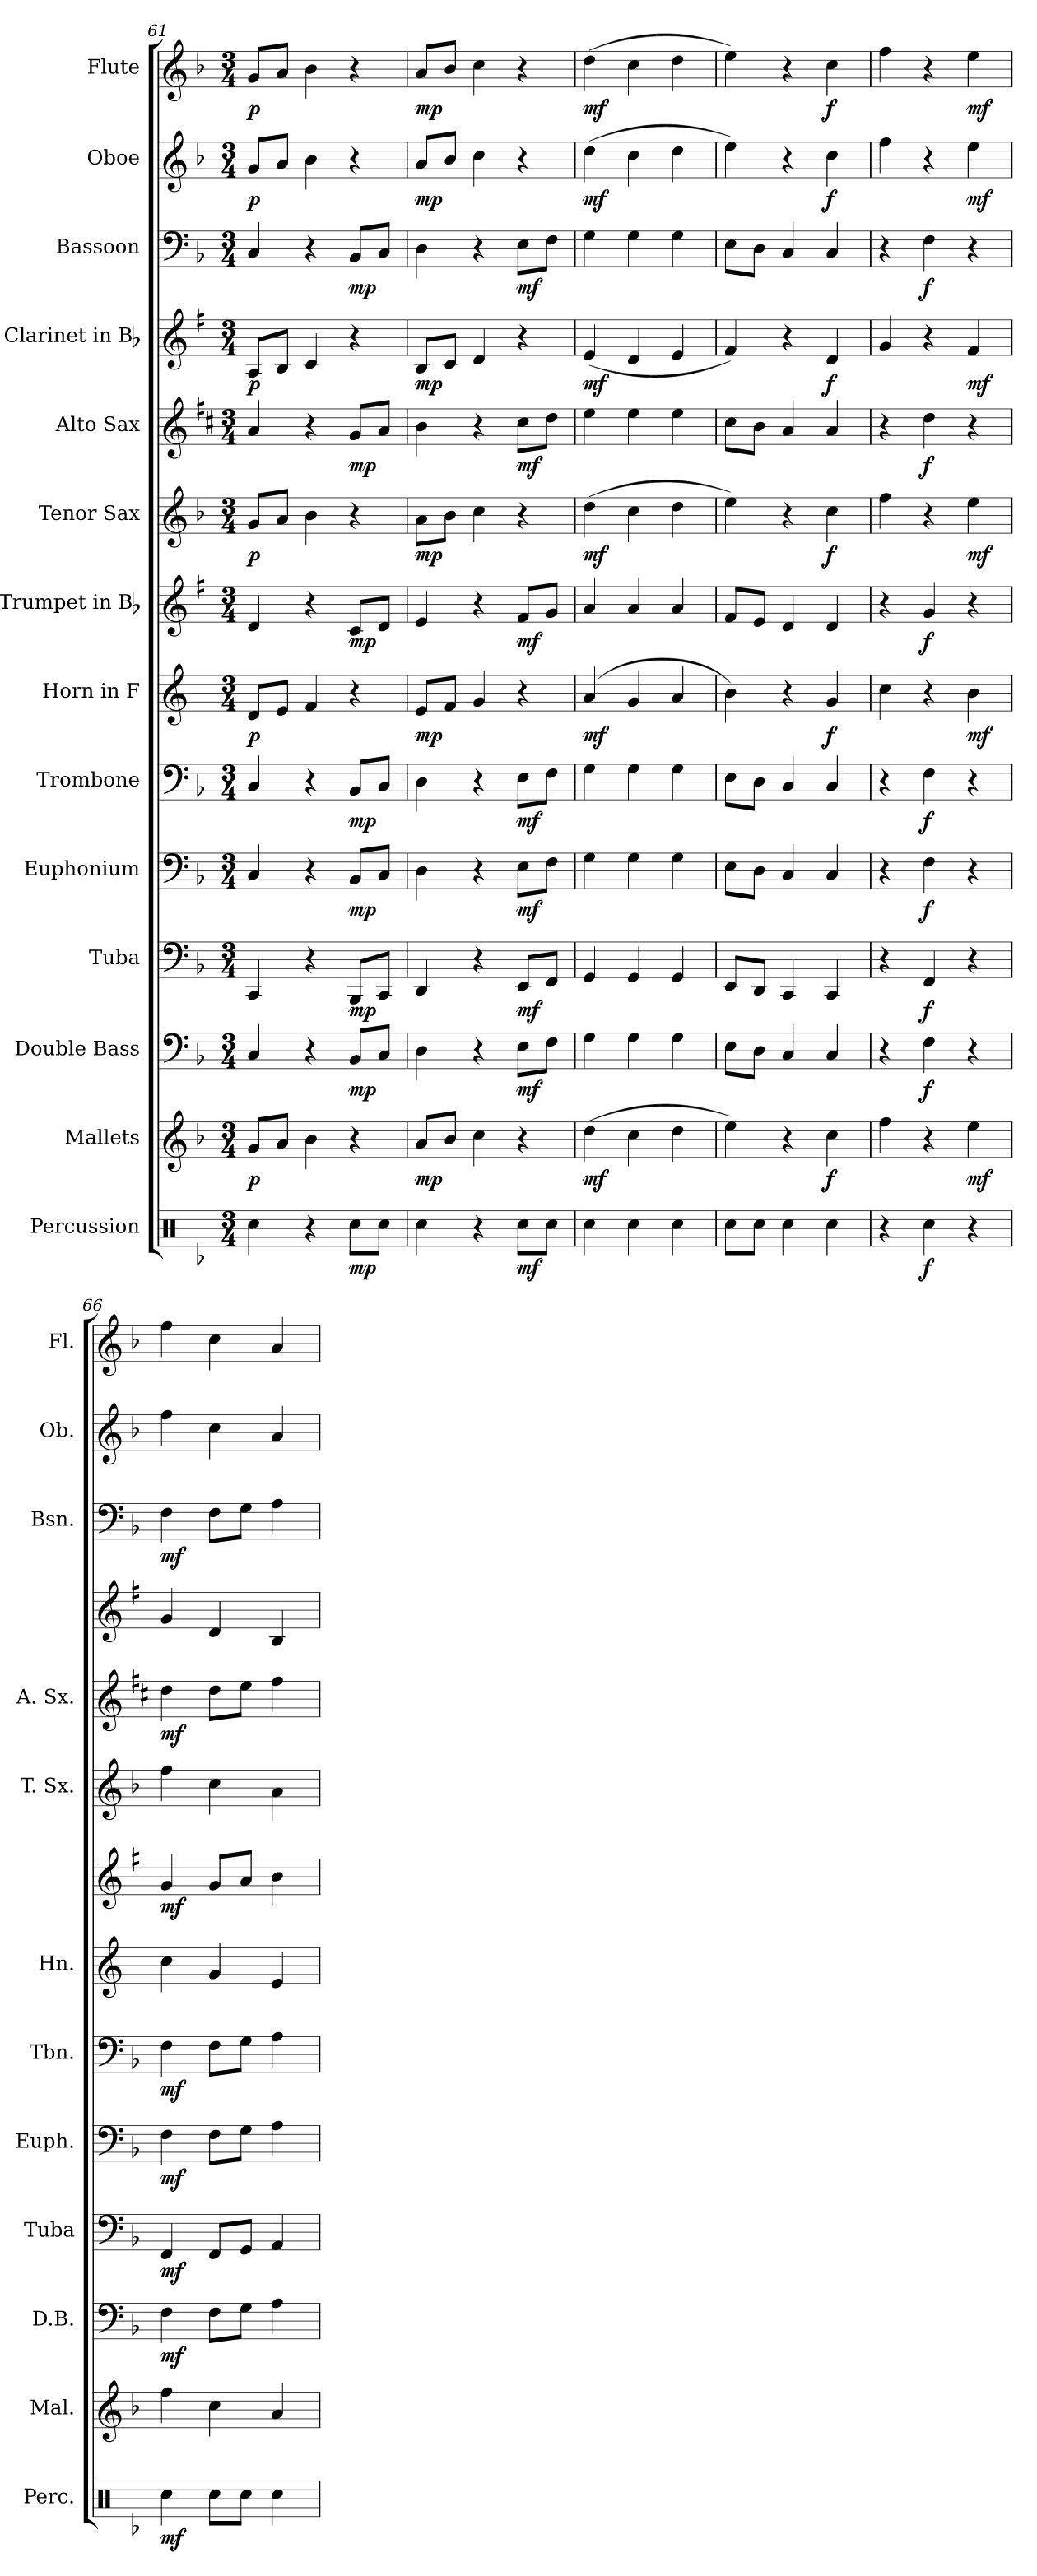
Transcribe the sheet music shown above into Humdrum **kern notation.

**kern	**dynam	**kern	**dynam	**kern	**dynam	**kern	**dynam	**kern	**dynam	**kern	**dynam	**kern	**dynam	**kern	**dynam	**kern	**dynam	**kern	**dynam	**kern	**dynam	**kern	**dynam	**kern	**dynam	**kern	**dynam
*part14	*part14	*part13	*part13	*part12	*part12	*part11	*part11	*part10	*part10	*part9	*part9	*part8	*part8	*part7	*part7	*part6	*part6	*part5	*part5	*part4	*part4	*part3	*part3	*part2	*part2	*part1	*part1
*staff14	*staff14	*staff13	*staff13	*staff12	*staff12	*staff11	*staff11	*staff10	*staff10	*staff9	*staff9	*staff8	*staff8	*staff7	*staff7	*staff6	*staff6	*staff5	*staff5	*staff4	*staff4	*staff3	*staff3	*staff2	*staff2	*staff1	*staff1
*I"Percussion	*	*I"Mallets	*	*I"Double Bass	*	*I"Tuba	*	*I"Euphonium	*	*I"Trombone	*	*I"Horn in F	*	*I"Trumpet in Bb	*	*I"Tenor Sax	*	*I"Alto Sax	*	*I"Clarinet in Bb	*	*I"Bassoon	*	*I"Oboe	*	*I"Flute	*
*I'Perc.	*	*I'Mal.	*	*I'D.B.	*	*I'Tuba	*	*I'Euph.	*	*I'Tbn.	*	*I'Hn.	*	*	*	*I'T. Sx.	*	*I'A. Sx.	*	*	*	*I'Bsn.	*	*I'Ob.	*	*I'Fl.	*
*clefX	*	*clefG2	*	*clefF4	*	*clefF4	*	*clefF4	*	*clefF4	*	*clefG2	*	*clefG2	*	*clefG2	*	*clefG2	*	*clefG2	*	*clefF4	*	*clefG2	*	*clefG2	*
*	*	*	*	*ITrd7c12	*	*	*	*	*	*	*	*ITrd4c7	*	*ITrd1c2	*	*ITrd8c14	*	*ITrd5c9	*	*ITrd1c2	*	*	*	*	*	*	*
*k[b-]	*	*k[b-]	*	*k[b-]	*	*k[b-]	*	*k[b-]	*	*k[b-]	*	*k[b-]	*	*k[b-]	*	*k[b-]	*	*k[b-]	*	*k[b-]	*	*k[b-]	*	*k[b-]	*	*k[b-]	*
*F:	*	*F:	*	*F:	*	*F:	*	*F:	*	*F:	*	*F:	*	*F:	*	*F:	*	*F:	*	*F:	*	*F:	*	*F:	*	*F:	*
*M3/4	*	*M3/4	*	*M3/4	*	*M3/4	*	*M3/4	*	*M3/4	*	*M3/4	*	*M3/4	*	*M3/4	*	*M3/4	*	*M3/4	*	*M3/4	*	*M3/4	*	*M3/4	*
=61	=61	=61	=61	=61	=61	=61	=61	=61	=61	=61	=61	=61	=61	=61	=61	=61	=61	=61	=61	=61	=61	=61	=61	=61	=61	=61	=61
!	!	!	!LO:DY:b	!	!	!	!	!	!	!	!	!	!LO:DY:b	!	!	!	!LO:DY:b	!	!	!	!LO:DY:b	!	!	!	!LO:DY:b	!	!LO:DY:b
4Rcc\	.	8g/L	p	4CC/	.	4CC/	.	4C/	.	4C/	.	8G/L	p	4c/	.	8G/L	p	4c/	.	8G/L	p	4C/	.	8g/L	p	8g/L	p
.	.	8a/J	.	.	.	.	.	.	.	.	.	8A/J	.	.	.	8A/J	.	.	.	8A/J	.	.	.	8a/J	.	8a/J	.
4r	.	4b-\	.	4r	.	4r	.	4r	.	4r	.	4B-/	.	4r	.	4B-\	.	4r	.	4B-/	.	4r	.	4b-\	.	4b-\	.
!	!LO:DY:b	!	!	!	!LO:DY:b	!	!LO:DY:b	!	!LO:DY:b	!	!LO:DY:b	!	!	!	!LO:DY:b	!	!	!	!LO:DY:b	!	!	!	!LO:DY:b	!	!	!	!
8Rcc\L	mp	4r	.	8BBB-/L	mp	8BBB-/L	mp	8BB-/L	mp	8BB-/L	mp	4r	.	8B-/L	mp	4r	.	8B-/L	mp	4r	.	8BB-/L	mp	4r	.	4r	.
8Rcc\J	.	.	.	8CC/J	.	8CC/J	.	8C/J	.	8C/J	.	.	.	8c/J	.	.	.	8c/J	.	.	.	8C/J	.	.	.	.	.
=62	=62	=62	=62	=62	=62	=62	=62	=62	=62	=62	=62	=62	=62	=62	=62	=62	=62	=62	=62	=62	=62	=62	=62	=62	=62	=62	=62
!	!	!	!LO:DY:b	!	!	!	!	!	!	!	!	!	!LO:DY:b	!	!	!	!LO:DY:b	!	!	!	!LO:DY:b	!	!	!	!LO:DY:b	!	!LO:DY:b
4Rcc\	.	8a/L	mp	4DD\	.	4DD/	.	4D\	.	4D\	.	8A/L	mp	4d/	.	8A\L	mp	4d\	.	8A/L	mp	4D\	.	8a/L	mp	8a/L	mp
.	.	8b-/J	.	.	.	.	.	.	.	.	.	8B-/J	.	.	.	8B-\J	.	.	.	8B-/J	.	.	.	8b-/J	.	8b-/J	.
4r	.	4cc\	.	4r	.	4r	.	4r	.	4r	.	4c/	.	4r	.	4c\	.	4r	.	4c/	.	4r	.	4cc\	.	4cc\	.
!	!LO:DY:b	!	!	!	!LO:DY:b	!	!LO:DY:b	!	!LO:DY:b	!	!LO:DY:b	!	!	!	!LO:DY:b	!	!	!	!LO:DY:b	!	!	!	!LO:DY:b	!	!	!	!
8Rcc\L	mf	4r	.	8EE\L	mf	8EE/L	mf	8E\L	mf	8E\L	mf	4r	.	8e/L	mf	4r	.	8e\L	mf	4r	.	8E\L	mf	4r	.	4r	.
8Rcc\J	.	.	.	8FF\J	.	8FF/J	.	8F\J	.	8F\J	.	.	.	8f/J	.	.	.	8f\J	.	.	.	8F\J	.	.	.	.	.
=63	=63	=63	=63	=63	=63	=63	=63	=63	=63	=63	=63	=63	=63	=63	=63	=63	=63	=63	=63	=63	=63	=63	=63	=63	=63	=63	=63
!	!	!	!LO:DY:b	!	!	!	!	!	!	!	!	!	!LO:DY:b	!	!	!	!LO:DY:b	!	!	!	!LO:DY:b	!	!	!	!LO:DY:b	!	!LO:DY:b
4Rcc\	.	(>4dd\	mf	4GG\	.	4GG/	.	4G\	.	4G\	.	(4d/	mf	4g/	.	(>4d\	mf	4g\	.	(<4d/	mf	4G\	.	(>4dd\	mf	(>4dd\	mf
4Rcc\	.	4cc\	.	4GG\	.	4GG/	.	4G\	.	4G\	.	4c/	.	4g/	.	4c\	.	4g\	.	4c/	.	4G\	.	4cc\	.	4cc\	.
4Rcc\	.	4dd\	.	4GG\	.	4GG/	.	4G\	.	4G\	.	4d/	.	4g/	.	4d\	.	4g\	.	4d/	.	4G\	.	4dd\	.	4dd\	.
=64	=64	=64	=64	=64	=64	=64	=64	=64	=64	=64	=64	=64	=64	=64	=64	=64	=64	=64	=64	=64	=64	=64	=64	=64	=64	=64	=64
8Rcc\L	.	4ee\)	.	8EE\L	.	8EE/L	.	8E\L	.	8E\L	.	4e\)	.	8e/L	.	4e\)	.	8e\L	.	4e/)	.	8E\L	.	4ee\)	.	4ee\)	.
8Rcc\J	.	.	.	8DD\J	.	8DD/J	.	8D\J	.	8D\J	.	.	.	8d/J	.	.	.	8d\J	.	.	.	8D\J	.	.	.	.	.
4Rcc\	.	4r	.	4CC/	.	4CC/	.	4C/	.	4C/	.	4r	.	4c/	.	4r	.	4c/	.	4r	.	4C/	.	4r	.	4r	.
!	!	!	!LO:DY:b	!	!	!	!	!	!	!	!	!	!LO:DY:b	!	!	!	!LO:DY:b	!	!	!	!LO:DY:b	!	!	!	!LO:DY:b	!	!LO:DY:b
4Rcc\	.	4cc\	f	4CC/	.	4CC/	.	4C/	.	4C/	.	4c/	f	4c/	.	4c\	f	4c/	.	4c/	f	4C/	.	4cc\	f	4cc\	f
!!LO:PB:g=z
=65	=65	=65	=65	=65	=65	=65	=65	=65	=65	=65	=65	=65	=65	=65	=65	=65	=65	=65	=65	=65	=65	=65	=65	=65	=65	=65	=65
4r	.	4ff\	.	4r	.	4r	.	4r	.	4r	.	4f\	.	4r	.	4f\	.	4r	.	4f/	.	4r	.	4ff\	.	4ff\	.
!	!LO:DY:b	!	!	!	!LO:DY:b	!	!LO:DY:b	!	!LO:DY:b	!	!LO:DY:b	!	!	!	!LO:DY:b	!	!	!	!LO:DY:b	!	!	!	!LO:DY:b	!	!	!	!
4Rcc\	f	4r	.	4FF\	f	4FF/	f	4F\	f	4F\	f	4r	.	4f/	f	4r	.	4f\	f	4r	.	4F\	f	4r	.	4r	.
!	!	!	!LO:DY:b	!	!	!	!	!	!	!	!	!	!LO:DY:b	!	!	!	!LO:DY:b	!	!	!	!LO:DY:b	!	!	!	!LO:DY:b	!	!LO:DY:b
4r	.	4ee\	mf	4r	.	4r	.	4r	.	4r	.	4e\	mf	4r	.	4e\	mf	4r	.	4e/	mf	4r	.	4ee\	mf	4ee\	mf
=66	=66	=66	=66	=66	=66	=66	=66	=66	=66	=66	=66	=66	=66	=66	=66	=66	=66	=66	=66	=66	=66	=66	=66	=66	=66	=66	=66
!	!LO:DY:b	!	!	!	!LO:DY:b	!	!LO:DY:b	!	!LO:DY:b	!	!LO:DY:b	!	!	!	!LO:DY:b	!	!	!	!LO:DY:b	!	!	!	!LO:DY:b	!	!	!	!
4Rcc\	mf	4ff\	.	4FF\	mf	4FF/	mf	4F\	mf	4F\	mf	4f\	.	4f/	mf	4f\	.	4f\	mf	4f/	.	4F\	mf	4ff\	.	4ff\	.
8Rcc\L	.	4cc\	.	8FF\L	.	8FF/L	.	8F\L	.	8F\L	.	4c/	.	8f/L	.	4c\	.	8f\L	.	4c/	.	8F\L	.	4cc\	.	4cc\	.
8Rcc\J	.	.	.	8GG\J	.	8GG/J	.	8G\J	.	8G\J	.	.	.	8g/J	.	.	.	8g\J	.	.	.	8G\J	.	.	.	.	.
4Rcc\	.	4a/	.	4AA\	.	4AA/	.	4A\	.	4A\	.	4A/	.	4a\	.	4A\	.	4a\	.	4A/	.	4A\	.	4a/	.	4a/	.
=	=	=	=	=	=	=	=	=	=	=	=	=	=	=	=	=	=	=	=	=	=	=	=	=	=	=	=
*-	*-	*-	*-	*-	*-	*-	*-	*-	*-	*-	*-	*-	*-	*-	*-	*-	*-	*-	*-	*-	*-	*-	*-	*-	*-	*-	*-
